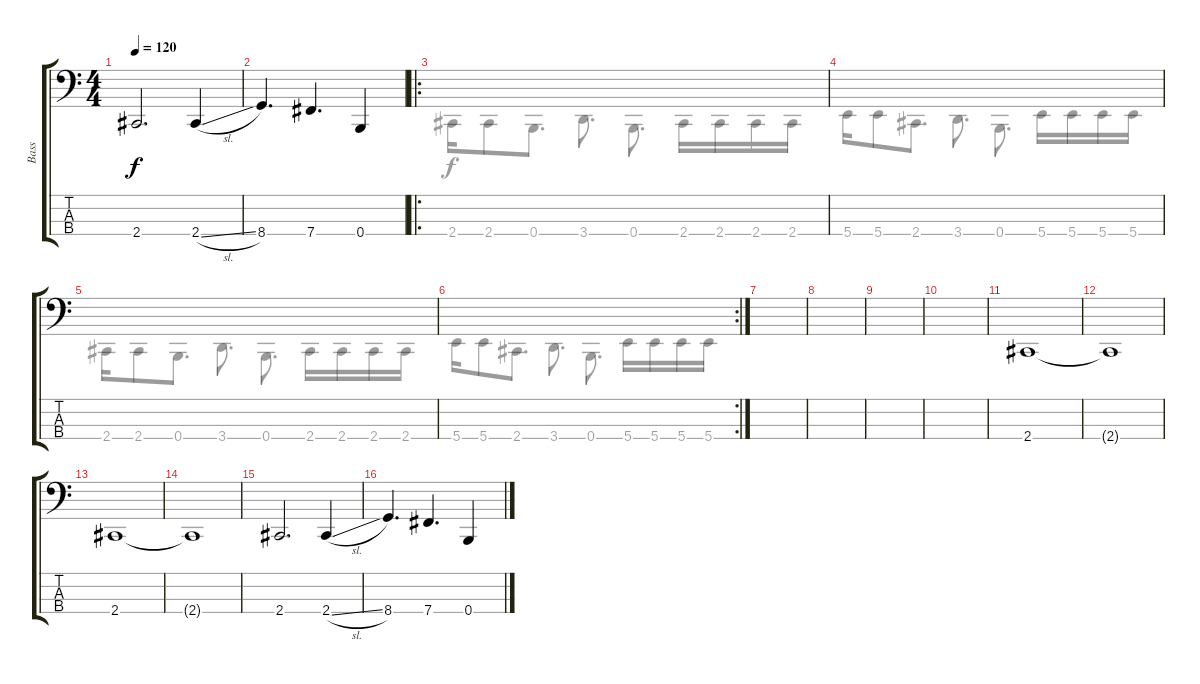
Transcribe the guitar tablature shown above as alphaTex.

\track ("Bass" "Bass") {instrument electricbassfinger}
\staff {score tabs}
\tuning (E2 B1 Gb1 B0) {hide}
\voice
\ts (4 4)
\tempo 120
\clef f4
\ks c
2.4.2{d dy f} 2.4{sl}.4 |
8.4.4{d} 7.4.4{d} 0.4.4 |
\ro
|
|
|
\rc 2
|
|
|
|
|
2.4.1 |
2.4{t}.1 |
2.4.1 |
2.4{t}.1 |
2.4.2{d} 2.4{sl}.4 |
8.4.4{d} 7.4.4{d} 0.4.4
\voice
\clef f4
\ottava regular
\simile none
\ks c
|
|
2.4.16 2.4.8 0.4.8{d} 3.4.8{d} 0.4.8{d} 2.4.16 2.4.16 2.4.16 2.4.16 |
5.4.16 5.4.8 2.4.8{d} 3.4.8{d} 0.4.8{d} 5.4.16 5.4.16 5.4.16 5.4.16 |
2.4.16 2.4.8 0.4.8{d} 3.4.8{d} 0.4.8{d} 2.4.16 2.4.16 2.4.16 2.4.16 |
5.4.16 5.4.8 2.4.8{d} 3.4.8{d} 0.4.8{d} 5.4.16 5.4.16 5.4.16 5.4.16 |
|
|
|
|
|
|
|
|
|
